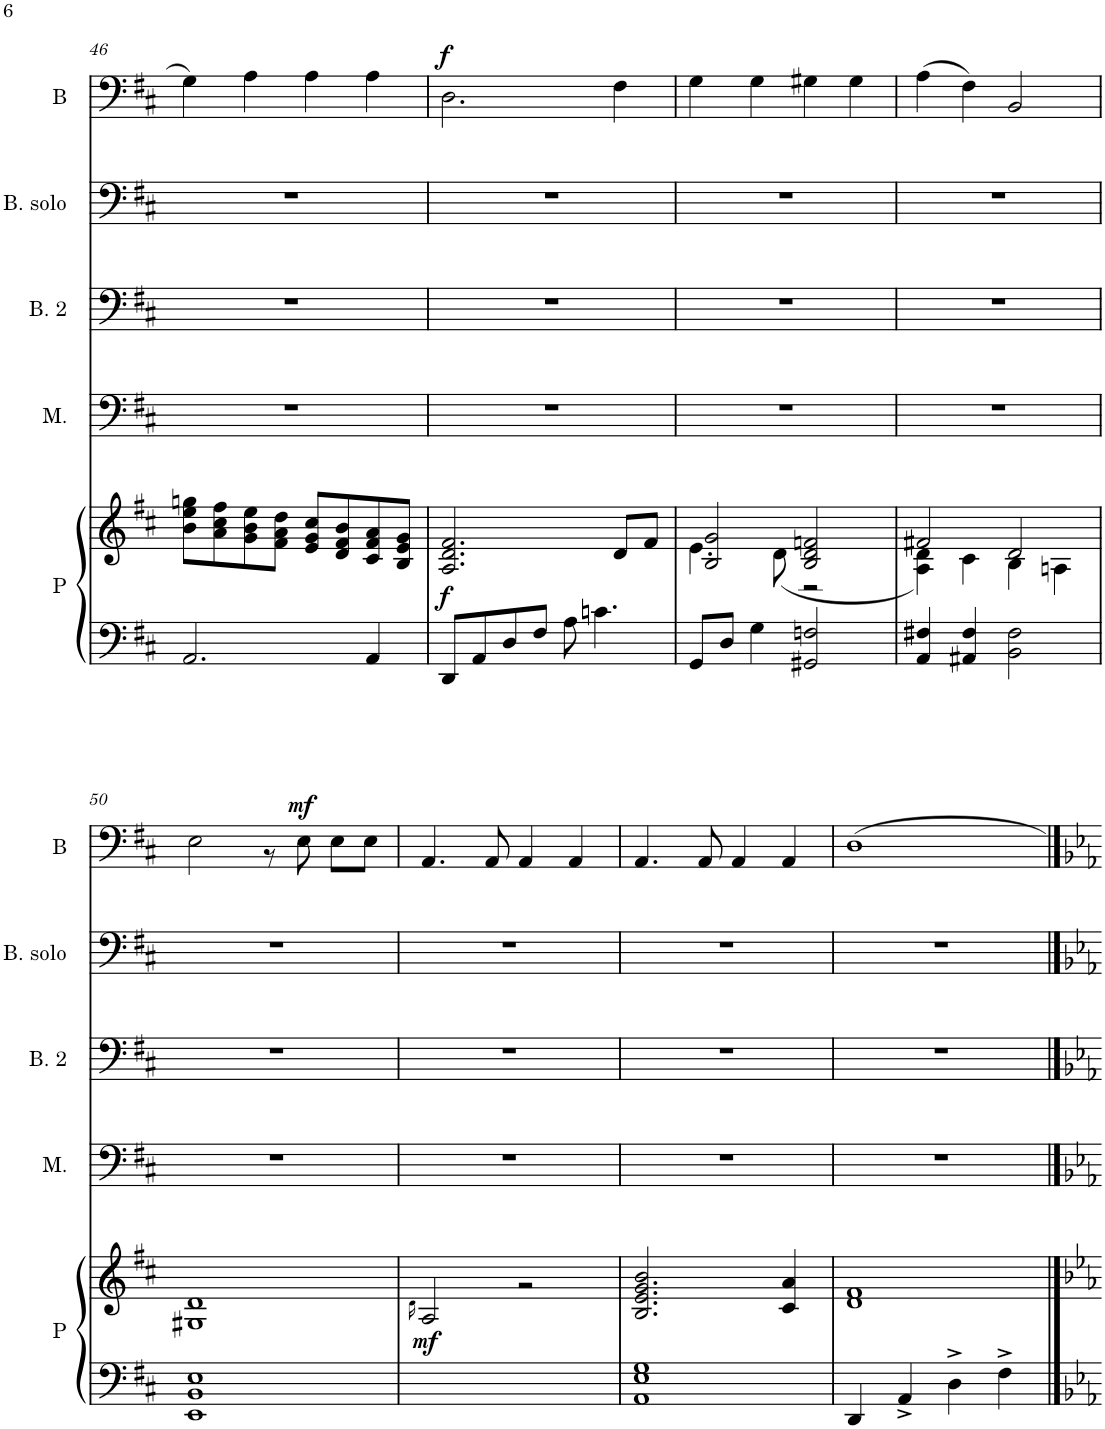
**kern	**kern	**dynam	**kern	**kern	**kern	**kern	**dynam
*part5	*part5	*part5	*part4	*part3	*part2	*part1	*part1
*staff6	*staff5	*staff5/6	*staff4	*staff3	*staff2	*staff1	*staff1
*I"Piano	*	*	*I"Men	*I"Bass 2	*I"Bass solo	*I"Bass	*
*I'P	*	*	*I'M.	*I'B. 2	*I'B. solo	*I'B	*
!!LO:PB:g=z
*clefF4	*clefG2	*	*clefF4	*clefF4	*clefF4	*clefF4	*
*k[f#c#]	*k[f#c#]	*	*k[f#c#]	*k[f#c#]	*k[f#c#]	*k[f#c#]	*
*M4/4	*M4/4	*	*M4/4	*M4/4	*M4/4	*M4/4	*
=46	=46	=46	=46	=46	=46	=46	=46
*	*	*	*	*	*	*^	*
2.AA/	8b\ 8ee\ 8ggn\L	.	1r	1r	1r	1ryy	4G\	.
.	8a\ 8cc#\ 8ff#\	.	.	.	.	.	.	.
.	8g\ 8b\ 8ee\	.	.	.	.	.	4A\	.
.	8f#\ 8a\ 8dd\J	.	.	.	.	.	.	.
.	8e/ 8g/ 8cc#/L	.	.	.	.	.	4A\	.
.	8d/ 8f#/ 8b/	.	.	.	.	.	.	.
4AA/	8c#/ 8f#/ 8a/	.	.	.	.	.	4A\	.
.	8B/ 8e/ 8g/J	.	.	.	.	.	.	.
=47	=47	=47	=47	=47	=47	=47	=47	=47
!	!	!LO:DY:a=2	!	!	!	!	!	!LO:DY:a
8DD/L	2.A/ 2.d/ 2.f#/	f	1r	1r	1r	1ryy	2.D\	f
8AA/	.	.	.	.	.	.	.	.
8D/	.	.	.	.	.	.	.	.
8F#/J	.	.	.	.	.	.	.	.
8A\	.	.	.	.	.	.	.	.
4.cn\	.	.	.	.	.	.	.	.
.	8d/L	.	.	.	.	.	4F#\	.
.	8f#/J	.	.	.	.	.	.	.
=48	=48	=48	=48	=48	=48	=48	=48	=48
*	*^	*	*	*	*	*	*	*
8GG/L	2B/ 2g/	4.e\	.	1r	1r	1r	1ryy	4G\	.
8D/J	.	.	.	.	.	.	.	.	.
4G\	.	.	.	.	.	.	.	4G\	.
.	.	(<8d\	.	.	.	.	.	.	.
2GG#X/ 2Fn/	2B/ 2d/ 2fn/	2r	.	.	.	.	.	4G#X\	.
.	.	.	.	.	.	.	.	4G#\	.
=49	=49	=49	=49	=49	=49	=49	=49	=49	=49
4AA/ 4F#X/	2f#X/	4A\ 4d\)	.	1r	1r	1r	1ryy	(>4A\	.
4AA#X/ 4F#/	.	4c#\	.	.	.	.	.	4F#\)	.
2BB\ 2F#\	2d/	4B\	.	.	.	.	.	2BB/	.
.	.	4An\	.	.	.	.	.	.	.
!!LO:LB:g=z	!!
=50	=50	=50	=50	=50	=50	=50	=50	=50	=50
1EE 1BB 1E	1ryy	1G#X 1d	.	1r	1r	1r	1ryy	2E\	.
.	.	.	.	.	.	.	.	8r	.
!	!	!	!	!	!	!	!	!	!LO:DY:a
.	.	.	.	.	.	.	.	8E\	mf
.	.	.	.	.	.	.	.	8E\L	.
.	.	.	.	.	.	.	.	8E\J	.
=51	=51	=51	=51	=51	=51	=51	=51	=51	=51
.	.	16qd\	.	.	.	.	.	.	.
!	!	!	!LO:DY:a=2	!	!	!	!	!	!
1ryy	1ryy	2A/	mf	1r	1r	1r	1ryy	4.AA/	.
.	.	.	.	.	.	.	.	8AA/	.
.	.	2r	.	.	.	.	.	4AA/	.
.	.	.	.	.	.	.	.	4AA/	.
=52	=52	=52	=52	=52	=52	=52	=52	=52	=52
1AA 1E 1G	1ryy	2.B/ 2.e/ 2.g/ 2.b/	.	1r	1r	1r	1ryy	4.AA/	.
.	.	.	.	.	.	.	.	8AA/	.
.	.	.	.	.	.	.	.	4AA/	.
.	.	4c#/ 4a/	.	.	.	.	.	4AA/	.
=53	=53	=53	=53	=53	=53	=53	=53	=53	=53
4DD/	1ryy	1d 1f#	.	1r	1r	1r	1ryy	1D	.
4AA^</	.	.	.	.	.	.	.	.	.
4D^>\	.	.	.	.	.	.	.	.	.
4F#^>\	.	.	.	.	.	.	.	.	.
*	*v	*v	*	*	*	*	*v	*v	*
==	==	==	==	==	==	==	==
*-	*-	*-	*-	*-	*-	*-	*-
